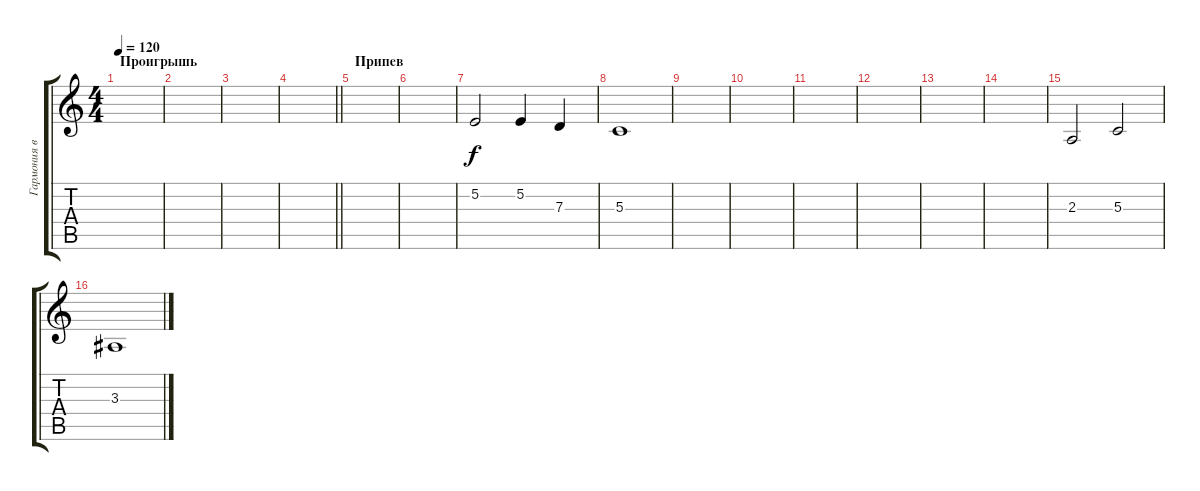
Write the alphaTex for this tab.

\track ("Гармония вокал" "Гармония в") {instrument lead6voice}
\staff {score tabs}
\tuning (E4 B3 G3 D3 A2 E2) {hide}
\ts (4 4)
\section ("" "Проигрышь")
\tempo 120
\clef g2
\ks c
|
|
|
\barLineRight lightlight
|
\section ("" "Припев")
|
|
5.2.2 5.2.4 7.3.4 |
5.3.1 |
|
|
|
|
|
|
2.3.2 5.3.2 |
3.3.1
